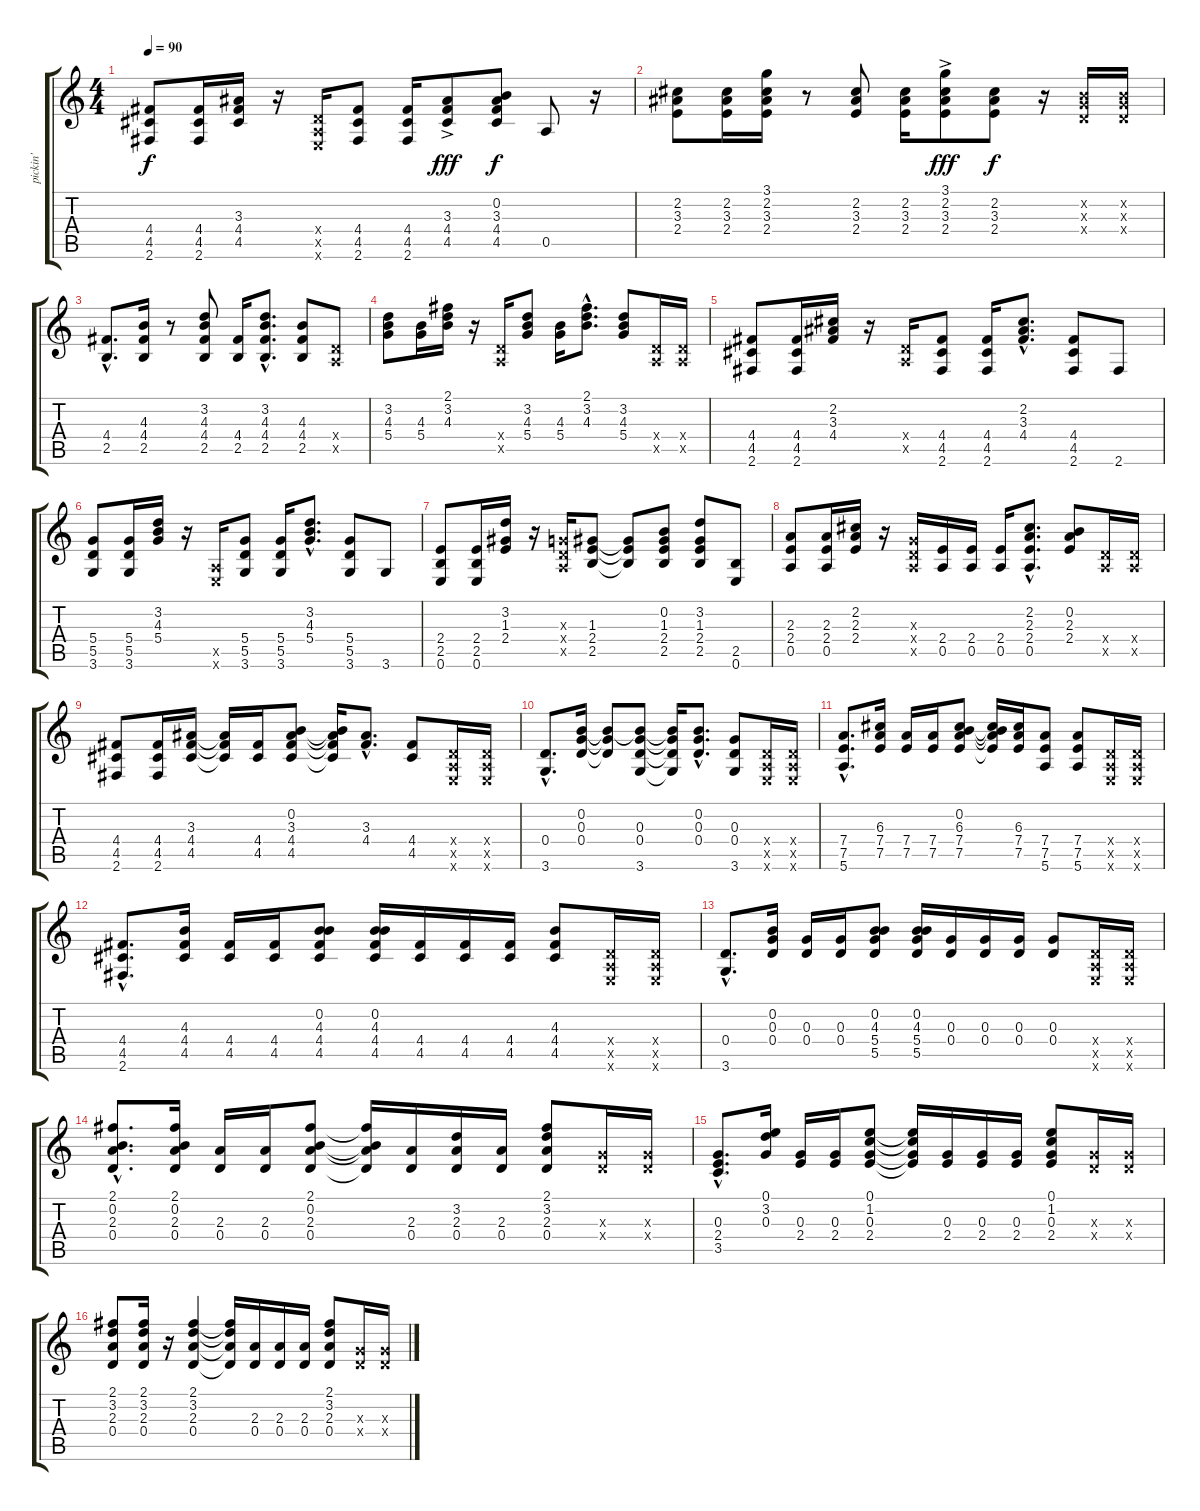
\track ("pickin'" "pickin'") {instrument acousticguitarsteel}
\staff {score tabs}
\tuning (E4 B3 G3 D3 A2 E2) {hide}
\ts (4 4)
\tempo 90
\clef g2
\ks c
(4.4 4.5 2.6).8{dy f} (4.4 4.5 2.6).16 (3.3 4.4 4.5).16 r.16 (0.4{x} 0.5{x} 0.6{x}).16 (4.4 4.5 2.6).8 (4.4 4.5 2.6).16 (3.3 4.4 4.5{ac}).8{dy fff} (0.2 3.3 4.4 4.5).8{dy f} 0.5.8 r.16 |
(2.2 3.3 2.4).8 (2.2 3.3 2.4).16 (3.1 2.2 3.3 2.4).16 r.8 (2.2 3.3 2.4).8 (2.2 3.3 2.4).16 (3.1 2.2{ac} 3.3 2.4).8{dy fff} (2.2 3.3 2.4).8{dy f} r.16 (0.2{x} 0.3{x} 0.4{x}).16 (0.2{x} 0.3{x} 0.4{x}).16 |
(4.4{hac} 2.5{hac}).8{d} (4.3 4.4 2.5).16 r.8 (3.2 4.3 4.4 2.5).8 (4.4 2.5).16 (3.2{hac} 4.3{hac} 4.4{hac} 2.5).8{d} (4.3 4.4 2.5).8 (0.4{x} 0.5{x}).8 |
(3.2 4.3 5.4).8 (4.3 5.4).16 (2.1 3.2 4.3).16 r.16 (0.4{x} 0.5{x}).16 (3.2 4.3 5.4).8 (4.3 5.4).16 (2.1{hac} 3.2{hac} 4.3{hac}).8{d} (3.2 4.3 5.4).8 (0.4{x} 0.5{x}).16 (0.4{x} 0.5{x}).16 |
(4.4 4.5 2.6).8 (4.4 4.5 2.6).16 (2.2 3.3 4.4).16 r.16 (0.4{x} 0.5{x}).16 (4.4 4.5 2.6).8 (4.4 4.5 2.6).16 (2.2{hac} 3.3{hac} 4.4{hac}).8{d} (4.4 4.5 2.6).8 2.6.8 |
(5.4 5.5 3.6).8 (5.4 5.5 3.6).16 (3.2 4.3 5.4).16 r.16 (0.5{x} 0.6{x}).16 (5.4 5.5 3.6).8 (5.4 5.5 3.6).16 (3.2{hac} 4.3{hac} 5.4{hac}).8{d} (5.4 5.5 3.6).8 3.6.8 |
(2.4 2.5 0.6).8 (2.4 2.5 0.6).16 (3.2 1.3 2.4).16 r.16 (0.3{x} 0.4{x} 0.5{x}).16 (1.3 2.4 2.5).8 (1.3{t} 2.4{t} 2.5{t}).8 (0.2 1.3 2.4 2.5).8 (3.2 1.3 2.4 2.5).8 (2.5 0.6).8 |
(2.3 2.4 0.5).8 (2.3 2.4 0.5).16 (2.2 2.3 2.4).16 r.16 (0.3{x} 0.4{x} 0.5{x}).16 (2.4 0.5).16 (2.4 0.5).16 (2.4 0.5).16 (2.2{hac} 2.3{hac} 2.4{hac} 0.5{hac}).8{d} (0.2 2.3 2.4).8 (0.4{x} 0.5{x}).16 (0.4{x} 0.5{x}).16 |
(4.4 4.5 2.6).8 (4.4 4.5 2.6).16 (3.3 4.4 4.5).16 (3.3{t} 4.4{t} 4.5{t}).16 (4.4 4.5).16 (0.2 3.3 4.4 4.5).8 (0.2{t} 3.3{t} 4.4{t} 4.5{t}).16 (3.3{hac} 4.4{hac}).8{d} (4.4 4.5).8 (0.4{x} 0.5{x} 0.6{x}).16 (0.4{x} 0.5{x} 0.6{x}).16 |
(0.4{hac} 3.6{hac}).8{d} (0.2 0.3 0.4).16 (0.2{t} 0.3{t} 0.4{t}).8 (0.2{t} 0.3 0.4 3.6).8 (0.2{t} 0.3{t} 0.4{t} 3.6{t}).16 (0.2{hac} 0.3{hac} 0.4{hac}).8{d} (0.3 0.4 3.6).8 (0.4{x} 0.5{x} 0.6{x}).16 (0.4{x} 0.5{x} 0.6{x}).16 |
(7.4{hac} 7.5{hac} 5.6{hac}).8{d} (6.3 7.4 7.5).16 (7.4 7.5).16 (7.4 7.5).16 (0.2 6.3 7.4 7.5).8 (0.2{t} 6.3{t} 7.4{t} 7.5{t}).16 (6.3 7.4 7.5).16 (7.4 7.5 5.6).8 (7.4 7.5 5.6).8 (0.4{x} 0.5{x} 0.6{x}).16 (0.4{x} 0.5{x} 0.6{x}).16 |
(4.4{hac} 4.5{hac} 2.6{hac}).8{d} (4.3 4.4 4.5).16 (4.4 4.5).16 (4.4 4.5).16 (0.2 4.3 4.4 4.5).8 (0.2 4.3 4.4 4.5).16 (4.4 4.5).16 (4.4 4.5).16 (4.4 4.5).16 (4.3 4.4 4.5).8 (0.4{x} 0.5{x} 0.6{x}).16 (0.4{x} 0.5{x} 0.6{x}).16 |
(0.4{hac} 3.6{hac}).8{d} (0.2 0.3 0.4).16 (0.3 0.4).16 (0.3 0.4).16 (0.2 4.3 5.4 5.5).8 (0.2 4.3 5.4 5.5).16 (0.3 0.4).16 (0.3 0.4).16 (0.3 0.4).16 (0.3 0.4).8 (0.4{x} 0.5{x} 0.6{x}).16 (0.4{x} 0.5{x} 0.6{x}).16 |
(2.1{hac} 0.2{hac} 2.3{hac} 0.4{hac}).8{d} (2.1 0.2 2.3 0.4).16 (2.3 0.4).16 (2.3 0.4).16 (2.1 0.2 2.3 0.4).8 (2.1{t} 0.2{t} 2.3{t} 0.4{t}).16 (2.3 0.4).16 (3.2 2.3 0.4).16 (2.3 0.4).16 (2.1 3.2 2.3 0.4).8 (0.3{x} 0.4{x}).16 (0.3{x} 0.4{x}).16 |
(0.3{hac} 2.4{hac} 3.5{hac}).8{d} (0.1 3.2 0.3).16 (0.3 2.4).16 (0.3 2.4).16 (0.1 1.2 0.3 2.4).8 (0.1{t} 1.2{t} 0.3{t} 2.4{t}).16 (0.3 2.4).16 (0.3 2.4).16 (0.3 2.4).16 (0.1 1.2 0.3 2.4).8 (0.3{x} 0.4{x}).16 (0.3{x} 0.4{x}).16 |
(2.1 3.2 2.3 0.4).8 (2.1 3.2 2.3 0.4).16 r.16 (2.1 3.2 2.3 0.4).4 (2.1{t} 3.2{t} 2.3{t} 0.4{t}).16 (2.3 0.4).16 (2.3 0.4).16 (2.3 0.4).16 (2.1 3.2 2.3 0.4).8 (0.3{x} 0.4{x}).16 (0.3{x} 0.4{x}).16
